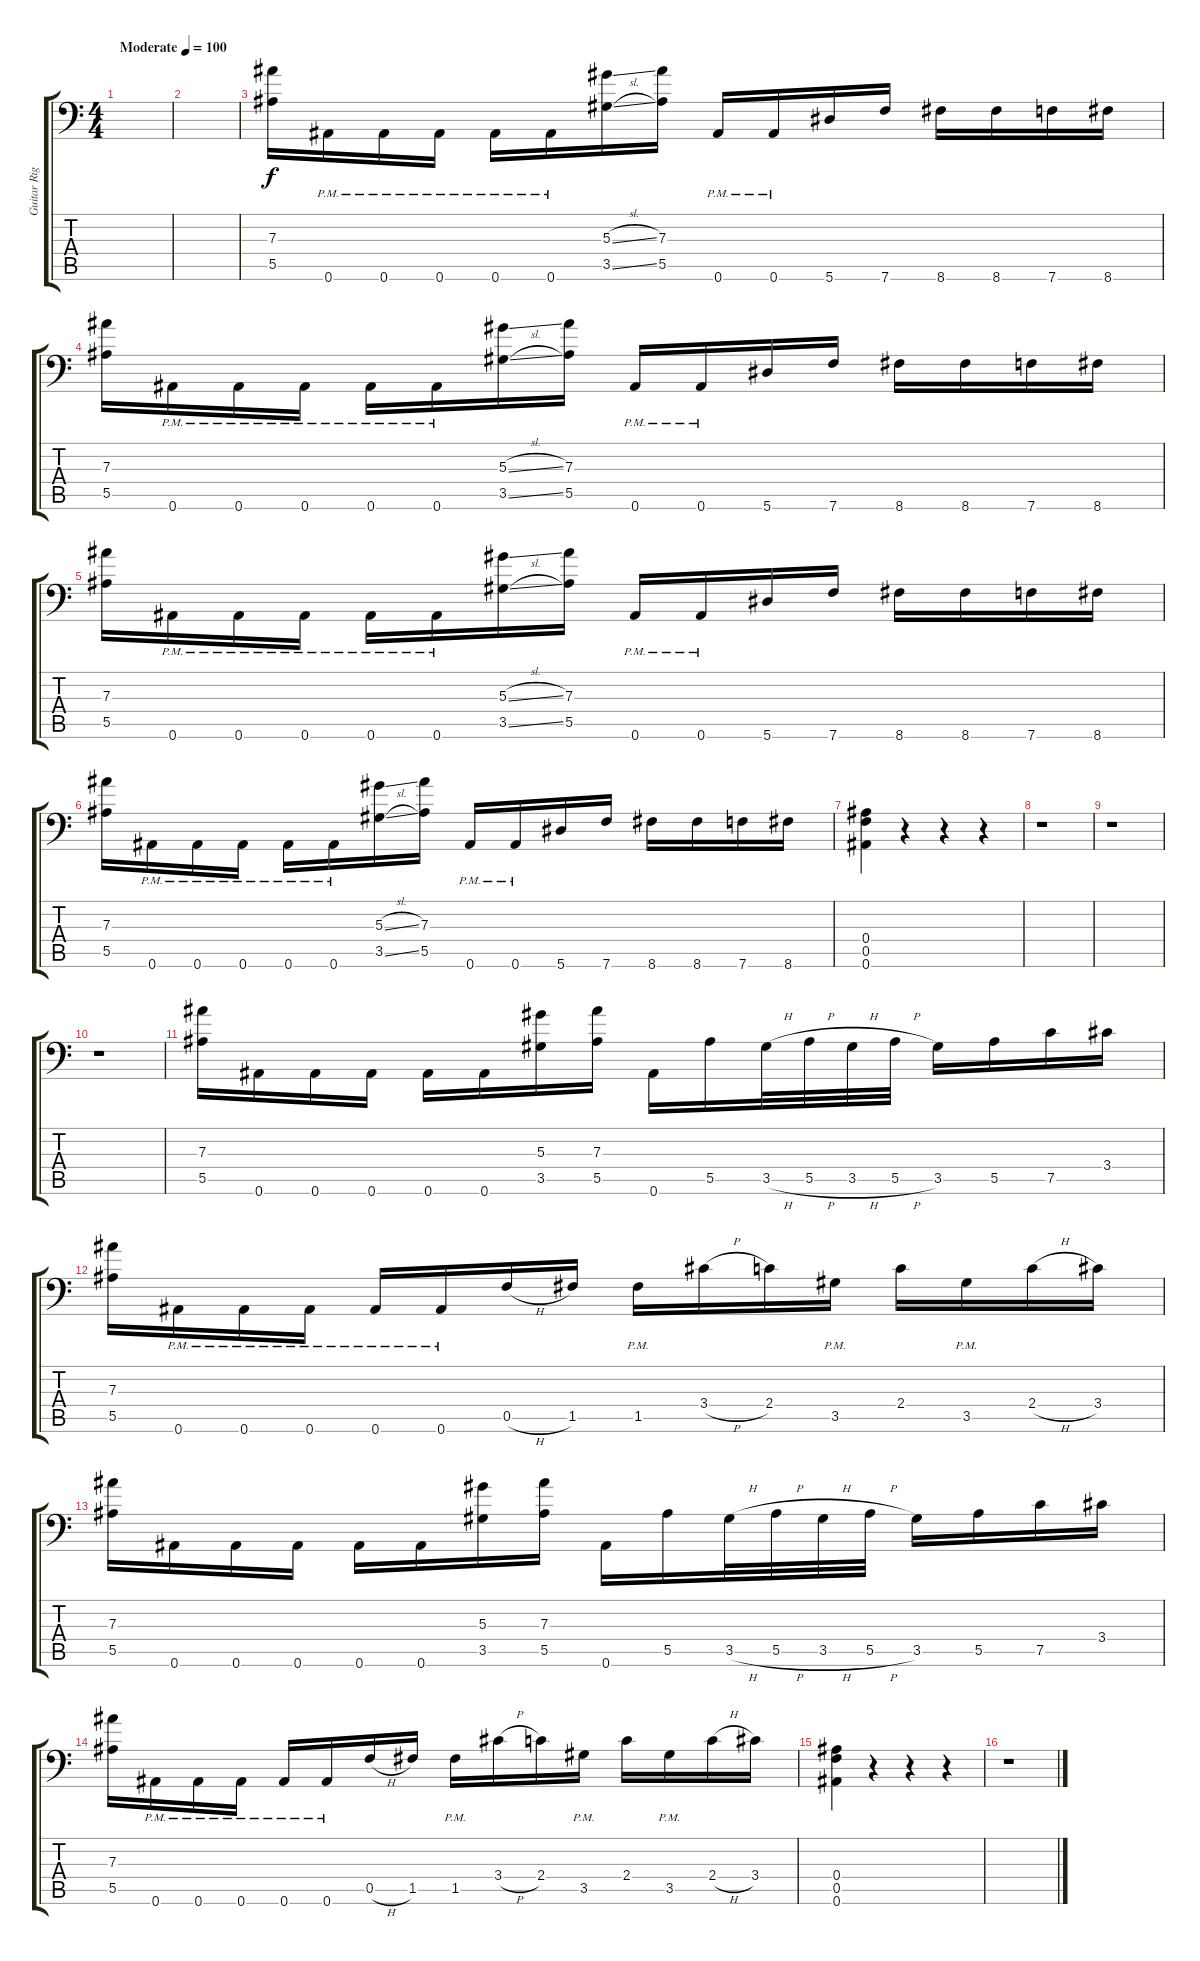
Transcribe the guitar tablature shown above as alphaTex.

\track ("Guitar Right" "Guitar Rig") {instrument distortionguitar}
\staff {score tabs}
\tuning (C4 G3 Eb3 Bb2 F2 Bb1) {hide}
\ts (4 4)
\tempo (100 "Moderate")
\clef f4
\ks c
|
|
(7.3 5.5).16 0.6{pm}.16 0.6{pm}.16 0.6{pm}.16 0.6{pm}.16 0.6{pm}.16 (5.3{sl} 3.5{sl}).16 (7.3 5.5).16 0.6{pm}.16 0.6{pm}.16 5.6.16 7.6.16 8.6.16 8.6.16 7.6.16 8.6.16 |
(7.3 5.5).16 0.6{pm}.16 0.6{pm}.16 0.6{pm}.16 0.6{pm}.16 0.6{pm}.16 (5.3{sl} 3.5{sl}).16 (7.3 5.5).16 0.6{pm}.16 0.6{pm}.16 5.6.16 7.6.16 8.6.16 8.6.16 7.6.16 8.6.16 |
(7.3 5.5).16 0.6{pm}.16 0.6{pm}.16 0.6{pm}.16 0.6{pm}.16 0.6{pm}.16 (5.3{sl} 3.5{sl}).16 (7.3 5.5).16 0.6{pm}.16 0.6{pm}.16 5.6.16 7.6.16 8.6.16 8.6.16 7.6.16 8.6.16 |
(7.3 5.5).16 0.6{pm}.16 0.6{pm}.16 0.6{pm}.16 0.6{pm}.16 0.6{pm}.16 (5.3{sl} 3.5{sl}).16 (7.3 5.5).16 0.6{pm}.16 0.6{pm}.16 5.6.16 7.6.16 8.6.16 8.6.16 7.6.16 8.6.16 |
(0.4 0.5 0.6).4 r.4 r.4 r.4 |
r.1 |
r.1 |
r.1 |
(7.3 5.5).16 0.6.16 0.6.16 0.6.16 0.6.16 0.6.16 (5.3 3.5).16 (7.3 5.5).16 0.6.16 5.5.16 3.5{h}.32 5.5{h}.32 3.5{h}.32 5.5{h}.32 3.5.16 5.5.16 7.5.16 3.4.16 |
(7.3 5.5).16 0.6{pm}.16 0.6{pm}.16 0.6{pm}.16 0.6{pm}.16 0.6{pm}.16 0.5{h}.16 1.5.16 1.5{pm}.16 3.4{h}.16 2.4.16 3.5{pm}.16 2.4.16 3.5{pm}.16 2.4{h}.16 3.4.16 |
(7.3 5.5).16 0.6.16 0.6.16 0.6.16 0.6.16 0.6.16 (5.3 3.5).16 (7.3 5.5).16 0.6.16 5.5.16 3.5{h}.32 5.5{h}.32 3.5{h}.32 5.5{h}.32 3.5.16 5.5.16 7.5.16 3.4.16 |
(7.3 5.5).16 0.6{pm}.16 0.6{pm}.16 0.6{pm}.16 0.6{pm}.16 0.6{pm}.16 0.5{h}.16 1.5.16 1.5{pm}.16 3.4{h}.16 2.4.16 3.5{pm}.16 2.4.16 3.5{pm}.16 2.4{h}.16 3.4.16 |
(0.4 0.5 0.6).4 r.4 r.4 r.4 |
r.1
